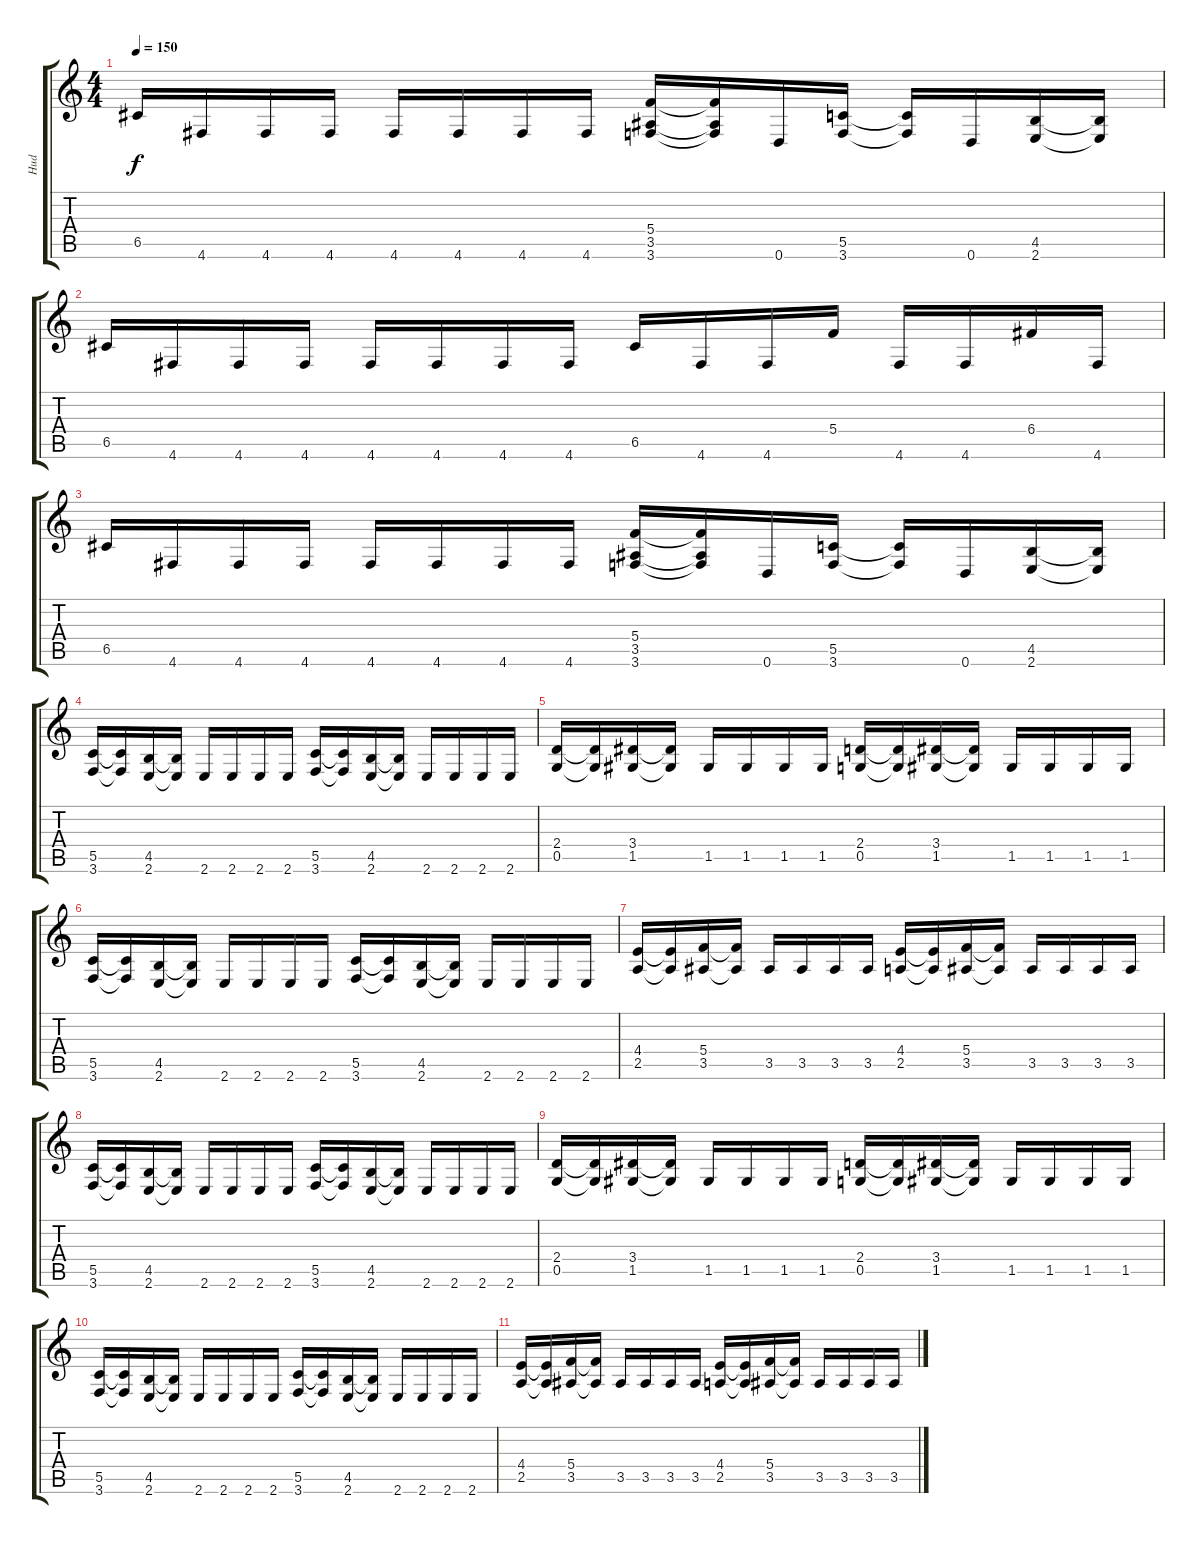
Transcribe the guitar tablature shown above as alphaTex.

\track ("Hud" "Hud") {instrument overdrivenguitar}
\staff {score tabs}
\tuning (D4 A3 F3 C3 G2 D2) {hide}
\ts (4 4)
\tempo 150
\clef g2
\ks c
6.5.16{dy f} 4.6.16 4.6.16 4.6.16 4.6.16 4.6.16 4.6.16 4.6.16 (5.4 3.5 3.6).16 (5.4{t} 3.5{t} 3.6{t}).16 0.6.16 (5.5 3.6).16 (5.5{t} 3.6{t}).16 0.6.16 (4.5 2.6).16 (4.5{t} 2.6{t}).16 |
6.5.16 4.6.16 4.6.16 4.6.16 4.6.16 4.6.16 4.6.16 4.6.16 6.5.16 4.6.16 4.6.16 5.4.16 4.6.16 4.6.16 6.4.16 4.6.16 |
6.5.16 4.6.16 4.6.16 4.6.16 4.6.16 4.6.16 4.6.16 4.6.16 (5.4 3.5 3.6).16 (5.4{t} 3.5{t} 3.6{t}).16 0.6.16 (5.5 3.6).16 (5.5{t} 3.6{t}).16 0.6.16 (4.5 2.6).16 (4.5{t} 2.6{t}).16 |
(5.5 3.6).16 (5.5{t} 3.6{t}).16 (4.5 2.6).16 (4.5{t} 2.6{t}).16 2.6.16 2.6.16 2.6.16 2.6.16 (5.5 3.6).16 (5.5{t} 3.6{t}).16 (4.5 2.6).16 (4.5{t} 2.6{t}).16 2.6.16 2.6.16 2.6.16 2.6.16 |
(2.4 0.5).16 (2.4{t} 0.5{t}).16 (3.4 1.5).16 (3.4{t} 1.5{t}).16 1.5.16 1.5.16 1.5.16 1.5.16 (2.4 0.5).16 (2.4{t} 0.5{t}).16 (3.4 1.5).16 (3.4{t} 1.5{t}).16 1.5.16 1.5.16 1.5.16 1.5.16 |
(5.5 3.6).16 (5.5{t} 3.6{t}).16 (4.5 2.6).16 (4.5{t} 2.6{t}).16 2.6.16 2.6.16 2.6.16 2.6.16 (5.5 3.6).16 (5.5{t} 3.6{t}).16 (4.5 2.6).16 (4.5{t} 2.6{t}).16 2.6.16 2.6.16 2.6.16 2.6.16 |
(4.4 2.5).16 (4.4{t} 2.5{t}).16 (5.4 3.5).16 (5.4{t} 3.5{t}).16 3.5.16 3.5.16 3.5.16 3.5.16 (4.4 2.5).16 (4.4{t} 2.5{t}).16 (5.4 3.5).16 (5.4{t} 3.5{t}).16 3.5.16 3.5.16 3.5.16 3.5.16 |
(5.5 3.6).16 (5.5{t} 3.6{t}).16 (4.5 2.6).16 (4.5{t} 2.6{t}).16 2.6.16 2.6.16 2.6.16 2.6.16 (5.5 3.6).16 (5.5{t} 3.6{t}).16 (4.5 2.6).16 (4.5{t} 2.6{t}).16 2.6.16 2.6.16 2.6.16 2.6.16 |
(2.4 0.5).16 (2.4{t} 0.5{t}).16 (3.4 1.5).16 (3.4{t} 1.5{t}).16 1.5.16 1.5.16 1.5.16 1.5.16 (2.4 0.5).16 (2.4{t} 0.5{t}).16 (3.4 1.5).16 (3.4{t} 1.5{t}).16 1.5.16 1.5.16 1.5.16 1.5.16 |
(5.5 3.6).16 (5.5{t} 3.6{t}).16 (4.5 2.6).16 (4.5{t} 2.6{t}).16 2.6.16 2.6.16 2.6.16 2.6.16 (5.5 3.6).16 (5.5{t} 3.6{t}).16 (4.5 2.6).16 (4.5{t} 2.6{t}).16 2.6.16 2.6.16 2.6.16 2.6.16 |
(4.4 2.5).16 (4.4{t} 2.5{t}).16 (5.4 3.5).16 (5.4{t} 3.5{t}).16 3.5.16 3.5.16 3.5.16 3.5.16 (4.4 2.5).16 (4.4{t} 2.5{t}).16 (5.4 3.5).16 (5.4{t} 3.5{t}).16 3.5.16 3.5.16 3.5.16 3.5.16
